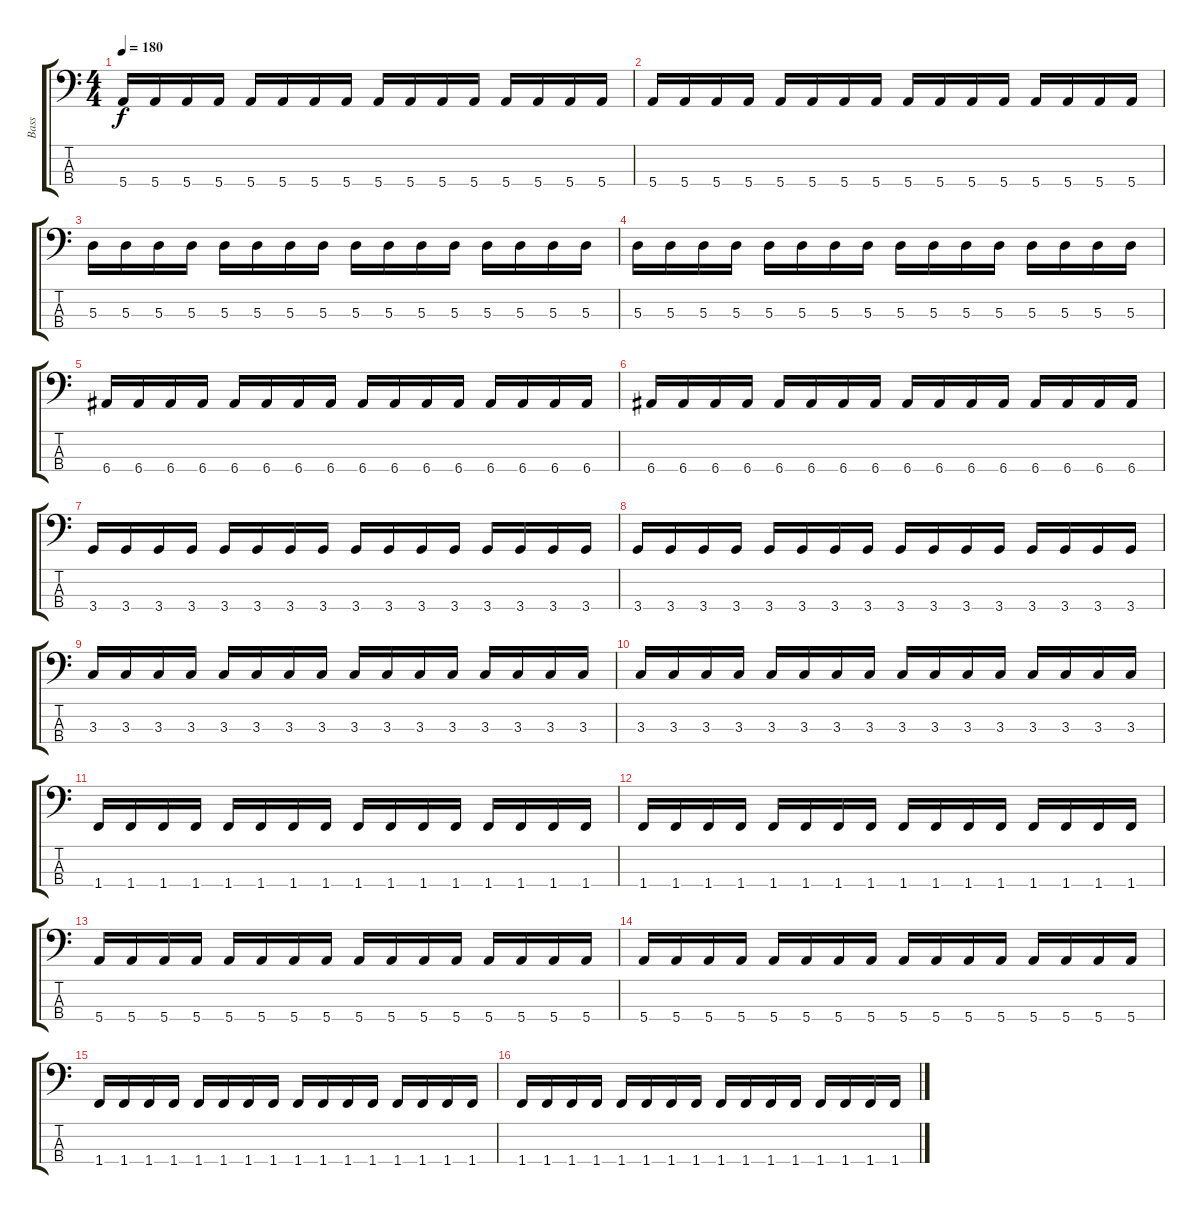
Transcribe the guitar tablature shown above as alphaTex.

\track ("Bass" "Bass") {instrument electricbassfinger}
\staff {score tabs}
\tuning (G2 D2 A1 E1) {hide}
\ts (4 4)
\tempo 180
\clef f4
\ks c
5.4.16{dy f} 5.4.16 5.4.16 5.4.16 5.4.16 5.4.16 5.4.16 5.4.16 5.4.16 5.4.16 5.4.16 5.4.16 5.4.16 5.4.16 5.4.16 5.4.16 |
5.4.16 5.4.16 5.4.16 5.4.16 5.4.16 5.4.16 5.4.16 5.4.16 5.4.16 5.4.16 5.4.16 5.4.16 5.4.16 5.4.16 5.4.16 5.4.16 |
5.3.16 5.3.16 5.3.16 5.3.16 5.3.16 5.3.16 5.3.16 5.3.16 5.3.16 5.3.16 5.3.16 5.3.16 5.3.16 5.3.16 5.3.16 5.3.16 |
5.3.16 5.3.16 5.3.16 5.3.16 5.3.16 5.3.16 5.3.16 5.3.16 5.3.16 5.3.16 5.3.16 5.3.16 5.3.16 5.3.16 5.3.16 5.3.16 |
6.4.16 6.4.16 6.4.16 6.4.16 6.4.16 6.4.16 6.4.16 6.4.16 6.4.16 6.4.16 6.4.16 6.4.16 6.4.16 6.4.16 6.4.16 6.4.16 |
6.4.16 6.4.16 6.4.16 6.4.16 6.4.16 6.4.16 6.4.16 6.4.16 6.4.16 6.4.16 6.4.16 6.4.16 6.4.16 6.4.16 6.4.16 6.4.16 |
3.4.16 3.4.16 3.4.16 3.4.16 3.4.16 3.4.16 3.4.16 3.4.16 3.4.16 3.4.16 3.4.16 3.4.16 3.4.16 3.4.16 3.4.16 3.4.16 |
3.4.16 3.4.16 3.4.16 3.4.16 3.4.16 3.4.16 3.4.16 3.4.16 3.4.16 3.4.16 3.4.16 3.4.16 3.4.16 3.4.16 3.4.16 3.4.16 |
3.3.16 3.3.16 3.3.16 3.3.16 3.3.16 3.3.16 3.3.16 3.3.16 3.3.16 3.3.16 3.3.16 3.3.16 3.3.16 3.3.16 3.3.16 3.3.16 |
3.3.16 3.3.16 3.3.16 3.3.16 3.3.16 3.3.16 3.3.16 3.3.16 3.3.16 3.3.16 3.3.16 3.3.16 3.3.16 3.3.16 3.3.16 3.3.16 |
1.4.16 1.4.16 1.4.16 1.4.16 1.4.16 1.4.16 1.4.16 1.4.16 1.4.16 1.4.16 1.4.16 1.4.16 1.4.16 1.4.16 1.4.16 1.4.16 |
1.4.16 1.4.16 1.4.16 1.4.16 1.4.16 1.4.16 1.4.16 1.4.16 1.4.16 1.4.16 1.4.16 1.4.16 1.4.16 1.4.16 1.4.16 1.4.16 |
5.4.16 5.4.16 5.4.16 5.4.16 5.4.16 5.4.16 5.4.16 5.4.16 5.4.16 5.4.16 5.4.16 5.4.16 5.4.16 5.4.16 5.4.16 5.4.16 |
5.4.16 5.4.16 5.4.16 5.4.16 5.4.16 5.4.16 5.4.16 5.4.16 5.4.16 5.4.16 5.4.16 5.4.16 5.4.16 5.4.16 5.4.16 5.4.16 |
1.4.16 1.4.16 1.4.16 1.4.16 1.4.16 1.4.16 1.4.16 1.4.16 1.4.16 1.4.16 1.4.16 1.4.16 1.4.16 1.4.16 1.4.16 1.4.16 |
1.4.16 1.4.16 1.4.16 1.4.16 1.4.16 1.4.16 1.4.16 1.4.16 1.4.16 1.4.16 1.4.16 1.4.16 1.4.16 1.4.16 1.4.16 1.4.16
